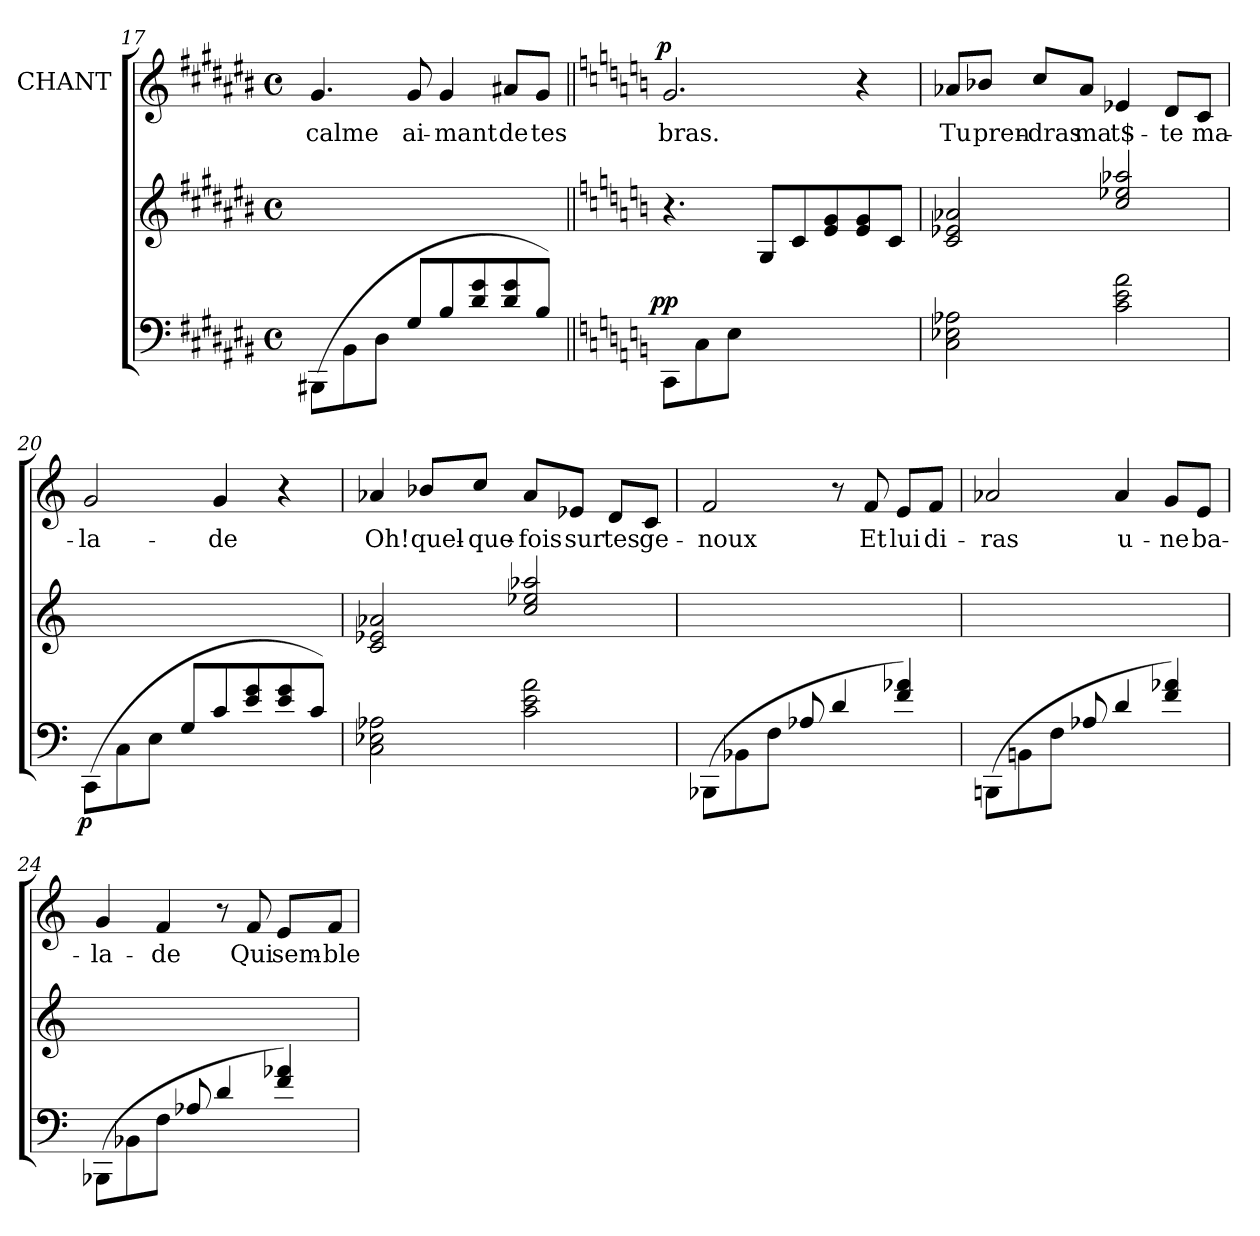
**kern	**dynam	**kern	**kern	**text	**dynam
*part3	*part3	*part2	*part1	*part1	*part1
*staff3	*staff3	*staff2	*staff1	*staff1	*staff1
*	*	*	*I"CHANT	*	*
!!LO:LB:g=z
*clefF4	*	*clefG2	*clefG2	*	*
*k[f#c#g#d#a#e#b#]	*	*k[f#c#g#d#a#e#b#]	*k[f#c#g#d#a#e#b#]	*	*
*C#:	*	*C#:	*C#:	*	*
*M4/4	*	*M4/4	*M4/4	*	*
*met(c)	*	*met(c)	*met(c)	*	*
=17	=17	=17	=17	=17	=17
!	!LO:DY:b:cj	!	!	!	!
!	!LO:DY:n=1:a	!	!	!	!LO:DY:a
(>8BBB#X\L	p dim.	1ryy	4.g#/	calme	dim.
8BB#\	.	.	.	.	.
8D#\J	.	.	.	.	.
8G#/L	.	.	8g#/	ai-	.
8B#/	.	.	4g#/	-mant	.
8d#/ 8g#/	.	.	.	.	.
8d#/ 8g#/	.	.	8a#X/L	de	.
8B#/J)	.	.	8g#/J	tes	.
=18||	=18||	=18||	=18||	=18||	=18||
*k[]	*	*k[]	*k[]	*	*
*C:	*	*C:	*C:	*	*
!	!LO:DY:a:cj	!	!	!	!LO:DY:a:cj
8CC\L	pp	4.r	2.g/	bras.	p
8C\	.	.	.	.	.
8E\J	.	.	.	.	.
2ryy	.	8G/L	.	.	.
.	.	8c/	.	.	.
.	.	8e/ 8g/	.	.	.
.	.	8e/ 8g/	4r	.	.
8ryy	.	8c/J	.	.	.
=19	=19	=19	=19	=19	=19
2C\ 2E-X\ 2A-X\	.	2c/ 2e-X/ 2a-X/	8a-X/L	Tu	.
.	.	.	8b-X/J	pren-	.
.	.	.	8cc/L	-dras	.
.	.	.	8a-/J	ma	.
2c\ 2e\ 2a\	.	2cc/ 2ee-X/ 2aa-X/	4e-X/	t$-	.
.	.	.	8d/L	-te	.
.	.	.	8c/J	ma-	.
!!LO:LB:g=z
=20	=20	=20	=20	=20	=20
!	!LO:DY:b:cj	!	!	!	!
(>8CC\L	p	2ryy	2g/	-la-	.
8C\	.	.	.	.	.
8E\J	.	.	.	.	.
8G/L	.	.	.	.	.
8c/	.	2ryy	4g/	-de	.
8e/ 8g/	.	.	.	.	.
8e/ 8g/	.	.	4r	.	.
8c/J)	.	.	.	.	.
=21	=21	=21	=21	=21	=21
2C\ 2E-X\ 2A-X\	.	2c/ 2e-X/ 2a-X/	4a-X/	Oh!	.
.	.	.	8b-X/L	quel-	.
.	.	.	8cc/J	-que-	.
2c\ 2e\ 2a\	.	2cc/ 2ee-X/ 2aa-X/	8a-/L	-fois	.
.	.	.	8e-X/J	sur	.
.	.	.	8d/L	tes	.
.	.	.	8c/J	ge-	.
=22	=22	=22	=22	=22	=22
(>8BBB-X\L	.	2ryy	2f/	-noux	.
8BB-X\	.	.	.	.	.
8F\J	.	.	.	.	.
8A-X/	.	.	.	.	.
4d/	.	2ryy	8r	.	.
.	.	.	8f/	Et	.
4f/ 4a-X/)	.	.	8e/L	lui	.
.	.	.	8f/J	di-	.
!!LO:PB:g=z
=23	=23	=23	=23	=23	=23
(>8BBBn\L	.	2ryy	2a-X/	-ras	.
8BBn\	.	.	.	.	.
8F\J	.	.	.	.	.
8A-X/	.	.	.	.	.
4d/	.	2ryy	4a-/	u-	.
4f/ 4a-X/)	.	.	8g/L	-ne	.
.	.	.	8e/J	ba-	.
=24	=24	=24	=24	=24	=24
(>8BBB-X\L	.	2ryy	4g/	-la-	.
8BB-X\	.	.	.	.	.
8F\J	.	.	4f/	-de	.
8A-X/	.	.	.	.	.
4d/	.	2ryy	8r	.	.
.	.	.	8f/	Qui	.
4f/ 4a-X/)	.	.	8e/L	sem-	.
.	.	.	8f/J	-ble-	.
=	=	=	=	=	=
*-	*-	*-	*-	*-	*-
